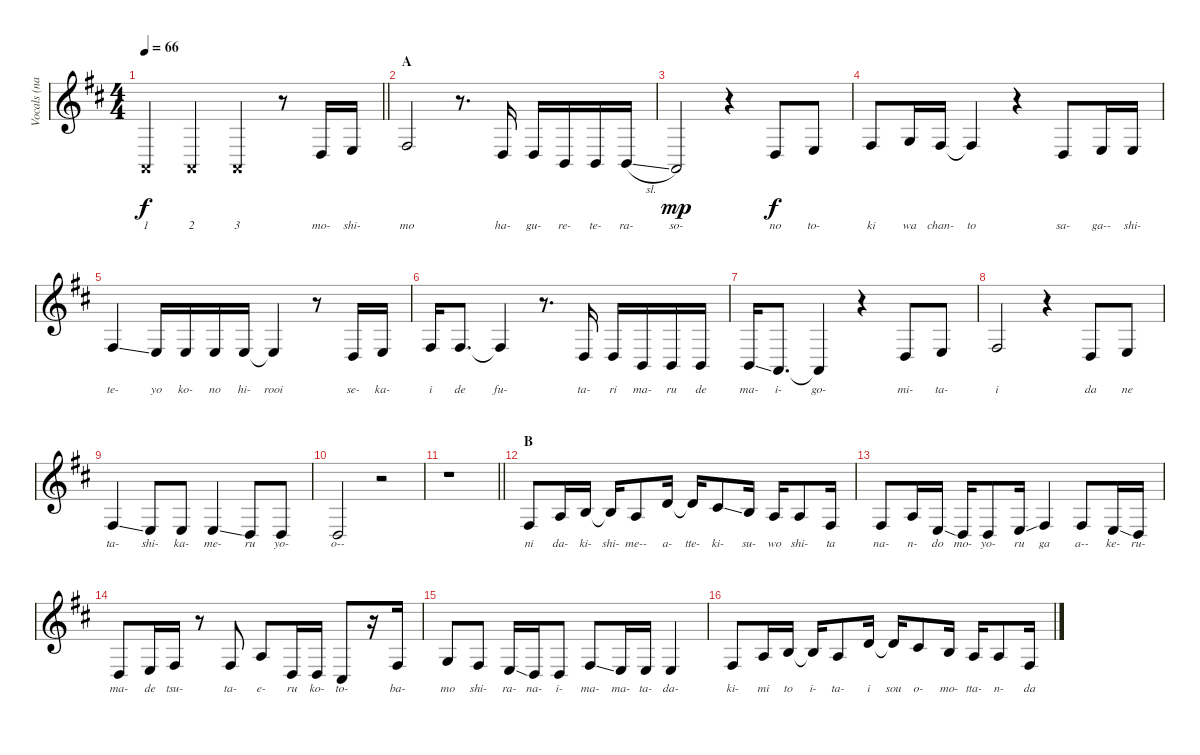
\track ("Vocals (nagi)" "Vocals (na") {instrument recorder}
\staff {score}
\tuning (E4 B3 G3 D3 A2 E2) {hide}
\ts (4 4)
\tempo 66
\clef g2
\barLineRight lightlight
\ks d
0.5{x}.4{lyrics (0 "1") lyrics (1 "") lyrics (2 "") lyrics (3 "") lyrics (4 "") dy f instrument recorder} 0.5{x}.4{lyrics (0 "2") lyrics (1 "") lyrics (2 "") lyrics (3 "") lyrics (4 "")} 0.5{x}.4{lyrics (0 "3") lyrics (1 "") lyrics (2 "") lyrics (3 "") lyrics (4 "")} r.8 0.4.16{lyrics (0 "mo-") lyrics (1 "") lyrics (2 "") lyrics (3 "") lyrics (4 "")} 2.4.16{lyrics (0 "shi-") lyrics (1 "") lyrics (2 "") lyrics (3 "") lyrics (4 "")} |
\section ("" "A")
4.4.2{lyrics (0 "mo") lyrics (1 "") lyrics (2 "") lyrics (3 "") lyrics (4 "")} r.8{d} 0.4.16{lyrics (0 "ha-") lyrics (1 "") lyrics (2 "") lyrics (3 "") lyrics (4 "")} 0.4.16{lyrics (0 "gu-") lyrics (1 "") lyrics (2 "") lyrics (3 "") lyrics (4 "")} 2.5.16{lyrics (0 "re-") lyrics (1 "") lyrics (2 "") lyrics (3 "") lyrics (4 "")} 2.5.16{lyrics (0 "te-") lyrics (1 "") lyrics (2 "") lyrics (3 "") lyrics (4 "")} 2.5{sl}.16{lyrics (0 "ra-") lyrics (1 "") lyrics (2 "") lyrics (3 "") lyrics (4 "")} |
0.5.2{lyrics (0 "so-") lyrics (1 "") lyrics (2 "") lyrics (3 "") lyrics (4 "") dy mp} r.4 0.4.8{lyrics (0 "no") lyrics (1 "") lyrics (2 "") lyrics (3 "") lyrics (4 "") dy f} 2.4.8{lyrics (0 "to-") lyrics (1 "") lyrics (2 "") lyrics (3 "") lyrics (4 "")} |
4.4.8{lyrics (0 "ki") lyrics (1 "") lyrics (2 "") lyrics (3 "") lyrics (4 "")} 0.3.16{lyrics (0 "wa") lyrics (1 "") lyrics (2 "") lyrics (3 "") lyrics (4 "")} 4.4.16{lyrics (0 "chan-") lyrics (1 "") lyrics (2 "") lyrics (3 "") lyrics (4 "")} 4.4{t}.4{lyrics (0 "to") lyrics (1 "") lyrics (2 "") lyrics (3 "") lyrics (4 "")} r.4 0.4.8{lyrics (0 "sa-") lyrics (1 "") lyrics (2 "") lyrics (3 "") lyrics (4 "")} 2.4.16{lyrics (0 "ga--") lyrics (1 "") lyrics (2 "") lyrics (3 "") lyrics (4 "")} 2.4.16{lyrics (0 "shi-") lyrics (1 "") lyrics (2 "") lyrics (3 "") lyrics (4 "")} |
4.4{ss}.4{lyrics (0 "te-") lyrics (1 "") lyrics (2 "") lyrics (3 "") lyrics (4 "")} 2.4.16{lyrics (0 "yo") lyrics (1 "") lyrics (2 "") lyrics (3 "") lyrics (4 "")} 2.4.16{lyrics (0 "ko-") lyrics (1 "") lyrics (2 "") lyrics (3 "") lyrics (4 "")} 2.4.16{lyrics (0 "no") lyrics (1 "") lyrics (2 "") lyrics (3 "") lyrics (4 "")} 2.4.16{lyrics (0 "hi-") lyrics (1 "") lyrics (2 "") lyrics (3 "") lyrics (4 "")} 2.4{t}.4{lyrics (0 "rooi") lyrics (1 "") lyrics (2 "") lyrics (3 "") lyrics (4 "")} r.8 0.4.16{lyrics (0 "se-") lyrics (1 "") lyrics (2 "") lyrics (3 "") lyrics (4 "")} 2.4.16{lyrics (0 "ka-") lyrics (1 "") lyrics (2 "") lyrics (3 "") lyrics (4 "")} |
4.4.16{lyrics (0 "i") lyrics (1 "") lyrics (2 "") lyrics (3 "") lyrics (4 "")} 4.4.8{d lyrics (0 "de") lyrics (1 "") lyrics (2 "") lyrics (3 "") lyrics (4 "")} 4.4{t}.4{lyrics (0 "fu-") lyrics (1 "") lyrics (2 "") lyrics (3 "") lyrics (4 "")} r.8{d} 5.5.16{lyrics (0 "ta-") lyrics (1 "") lyrics (2 "") lyrics (3 "") lyrics (4 "")} 0.4.16{lyrics (0 "ri") lyrics (1 "") lyrics (2 "") lyrics (3 "") lyrics (4 "")} 2.5.16{lyrics (0 "ma-") lyrics (1 "") lyrics (2 "") lyrics (3 "") lyrics (4 "")} 2.5.16{lyrics (0 "ru") lyrics (1 "") lyrics (2 "") lyrics (3 "") lyrics (4 "")} 2.5.16{lyrics (0 "de") lyrics (1 "") lyrics (2 "") lyrics (3 "") lyrics (4 "")} |
2.5{ss}.16{lyrics (0 "ma-") lyrics (1 "") lyrics (2 "") lyrics (3 "") lyrics (4 "")} 0.5.8{d lyrics (0 "i-") lyrics (1 "") lyrics (2 "") lyrics (3 "") lyrics (4 "")} 0.5{t}.4{lyrics (0 "go-") lyrics (1 "") lyrics (2 "") lyrics (3 "") lyrics (4 "")} r.4 0.4.8{lyrics (0 "mi-") lyrics (1 "") lyrics (2 "") lyrics (3 "") lyrics (4 "")} 2.4.8{lyrics (0 "ta-") lyrics (1 "") lyrics (2 "") lyrics (3 "") lyrics (4 "")} |
4.4.2{lyrics (0 "i") lyrics (1 "") lyrics (2 "") lyrics (3 "") lyrics (4 "")} r.4 0.4.8{lyrics (0 "da") lyrics (1 "") lyrics (2 "") lyrics (3 "") lyrics (4 "")} 2.4.8{lyrics (0 "ne") lyrics (1 "") lyrics (2 "") lyrics (3 "") lyrics (4 "")} |
4.4{ss}.4{lyrics (0 "ta-") lyrics (1 "") lyrics (2 "") lyrics (3 "") lyrics (4 "")} 2.4.8{lyrics (0 "shi-") lyrics (1 "") lyrics (2 "") lyrics (3 "") lyrics (4 "")} 2.4.8{lyrics (0 "ka-") lyrics (1 "") lyrics (2 "") lyrics (3 "") lyrics (4 "")} 2.4{ss}.4{lyrics (0 "me-") lyrics (1 "") lyrics (2 "") lyrics (3 "") lyrics (4 "")} 0.4.8{lyrics (0 "ru") lyrics (1 "") lyrics (2 "") lyrics (3 "") lyrics (4 "")} 0.4.8{lyrics (0 "yo-") lyrics (1 "") lyrics (2 "") lyrics (3 "") lyrics (4 "")} |
0.4.2{lyrics (0 "o--") lyrics (1 "") lyrics (2 "") lyrics (3 "") lyrics (4 "")} r.2 |
\barLineRight lightlight
r.1 |
\section ("" "B")
4.4.8{lyrics (0 "ni") lyrics (1 "") lyrics (2 "") lyrics (3 "") lyrics (4 "")} 2.3.16{lyrics (0 "da-") lyrics (1 "") lyrics (2 "") lyrics (3 "") lyrics (4 "")} 0.2.16{lyrics (0 "ki-") lyrics (1 "") lyrics (2 "") lyrics (3 "") lyrics (4 "")} 0.2{t}.16{lyrics (0 "shi-") lyrics (1 "") lyrics (2 "") lyrics (3 "") lyrics (4 "")} 2.3.8{lyrics (0 "me--") lyrics (1 "") lyrics (2 "") lyrics (3 "") lyrics (4 "")} 3.2.16{lyrics (0 "a-") lyrics (1 "") lyrics (2 "") lyrics (3 "") lyrics (4 "")} 3.2{t}.16{lyrics (0 "tte-") lyrics (1 "") lyrics (2 "") lyrics (3 "") lyrics (4 "")} 2.2{ss}.8{lyrics (0 "ki-") lyrics (1 "") lyrics (2 "") lyrics (3 "") lyrics (4 "")} 0.2.16{lyrics (0 "su-") lyrics (1 "") lyrics (2 "") lyrics (3 "") lyrics (4 "")} 2.3.16{lyrics (0 "wo") lyrics (1 "") lyrics (2 "") lyrics (3 "") lyrics (4 "")} 2.3.8{lyrics (0 "shi-") lyrics (1 "") lyrics (2 "") lyrics (3 "") lyrics (4 "")} 4.4.16{lyrics (0 "ta") lyrics (1 "") lyrics (2 "") lyrics (3 "") lyrics (4 "")} |
4.4.8{lyrics (0 "na-") lyrics (1 "") lyrics (2 "") lyrics (3 "") lyrics (4 "")} 2.3.16{lyrics (0 "n-") lyrics (1 "") lyrics (2 "") lyrics (3 "") lyrics (4 "")} 2.4{ss}.16{lyrics (0 "do") lyrics (1 "") lyrics (2 "") lyrics (3 "") lyrics (4 "")} 0.4.16{lyrics (0 "mo-") lyrics (1 "") lyrics (2 "") lyrics (3 "") lyrics (4 "")} 0.4.8{lyrics (0 "yo-") lyrics (1 "") lyrics (2 "") lyrics (3 "") lyrics (4 "")} 2.4{ss}.16{lyrics (0 "ru") lyrics (1 "") lyrics (2 "") lyrics (3 "") lyrics (4 "")} 4.4.4{lyrics (0 "ga") lyrics (1 "") lyrics (2 "") lyrics (3 "") lyrics (4 "")} 4.4.8{lyrics (0 "a--") lyrics (1 "") lyrics (2 "") lyrics (3 "") lyrics (4 "")} 2.4{ss}.16{lyrics (0 "ke-") lyrics (1 "") lyrics (2 "") lyrics (3 "") lyrics (4 "")} 0.4.16{lyrics (0 "ru-") lyrics (1 "") lyrics (2 "") lyrics (3 "") lyrics (4 "")} |
0.4.8{lyrics (0 "ma-") lyrics (1 "") lyrics (2 "") lyrics (3 "") lyrics (4 "")} 2.4.16{lyrics (0 "de") lyrics (1 "") lyrics (2 "") lyrics (3 "") lyrics (4 "")} 4.4.16{lyrics (0 "tsu-") lyrics (1 "") lyrics (2 "") lyrics (3 "") lyrics (4 "")} r.8 4.4.8{lyrics (0 "ta-") lyrics (1 "") lyrics (2 "") lyrics (3 "") lyrics (4 "")} 2.3.8{lyrics (0 "e-") lyrics (1 "") lyrics (2 "") lyrics (3 "") lyrics (4 "")} 0.4.16{lyrics (0 "ru") lyrics (1 "") lyrics (2 "") lyrics (3 "") lyrics (4 "")} 0.4.16{lyrics (0 "ko-") lyrics (1 "") lyrics (2 "") lyrics (3 "") lyrics (4 "")} 4.5.8{lyrics (0 "to-") lyrics (1 "") lyrics (2 "") lyrics (3 "") lyrics (4 "")} r.16 4.4.16{lyrics (0 "ba-") lyrics (1 "") lyrics (2 "") lyrics (3 "") lyrics (4 "")} |
0.3.8{lyrics (0 "mo") lyrics (1 "") lyrics (2 "") lyrics (3 "") lyrics (4 "")} 4.4.8{lyrics (0 "shi-") lyrics (1 "") lyrics (2 "") lyrics (3 "") lyrics (4 "")} 2.4{ss}.16{lyrics (0 "ra-") lyrics (1 "") lyrics (2 "") lyrics (3 "") lyrics (4 "")} 0.4.16{lyrics (0 "na-") lyrics (1 "") lyrics (2 "") lyrics (3 "") lyrics (4 "")} 0.4.8{lyrics (0 "i-") lyrics (1 "") lyrics (2 "") lyrics (3 "") lyrics (4 "")} 4.4{ss}.8{lyrics (0 "ma-") lyrics (1 "") lyrics (2 "") lyrics (3 "") lyrics (4 "")} 2.4.16{lyrics (0 "ma-") lyrics (1 "") lyrics (2 "") lyrics (3 "") lyrics (4 "")} 2.4.16{lyrics (0 "ta-") lyrics (1 "") lyrics (2 "") lyrics (3 "") lyrics (4 "")} 2.4.4{lyrics (0 "da-") lyrics (1 "") lyrics (2 "") lyrics (3 "") lyrics (4 "")} |
4.4.8{lyrics (0 "ki-") lyrics (1 "") lyrics (2 "") lyrics (3 "") lyrics (4 "")} 2.3.16{lyrics (0 "mi") lyrics (1 "") lyrics (2 "") lyrics (3 "") lyrics (4 "")} 0.2.16{lyrics (0 "to") lyrics (1 "") lyrics (2 "") lyrics (3 "") lyrics (4 "")} 0.2{t}.16{lyrics (0 "i-") lyrics (1 "") lyrics (2 "") lyrics (3 "") lyrics (4 "")} 2.3.8{lyrics (0 "ta-") lyrics (1 "") lyrics (2 "") lyrics (3 "") lyrics (4 "")} 3.2.16{lyrics (0 "i") lyrics (1 "") lyrics (2 "") lyrics (3 "") lyrics (4 "")} 3.2{t}.16{lyrics (0 "sou") lyrics (1 "") lyrics (2 "") lyrics (3 "") lyrics (4 "")} 2.2.8{lyrics (0 "o-") lyrics (1 "") lyrics (2 "") lyrics (3 "") lyrics (4 "")} 0.2.16{lyrics (0 "mo-") lyrics (1 "") lyrics (2 "") lyrics (3 "") lyrics (4 "")} 2.3.16{lyrics (0 "tta-") lyrics (1 "") lyrics (2 "") lyrics (3 "") lyrics (4 "")} 2.3.8{lyrics (0 "n-") lyrics (1 "") lyrics (2 "") lyrics (3 "") lyrics (4 "")} 4.4.16{lyrics (0 "da") lyrics (1 "") lyrics (2 "") lyrics (3 "") lyrics (4 "")}
